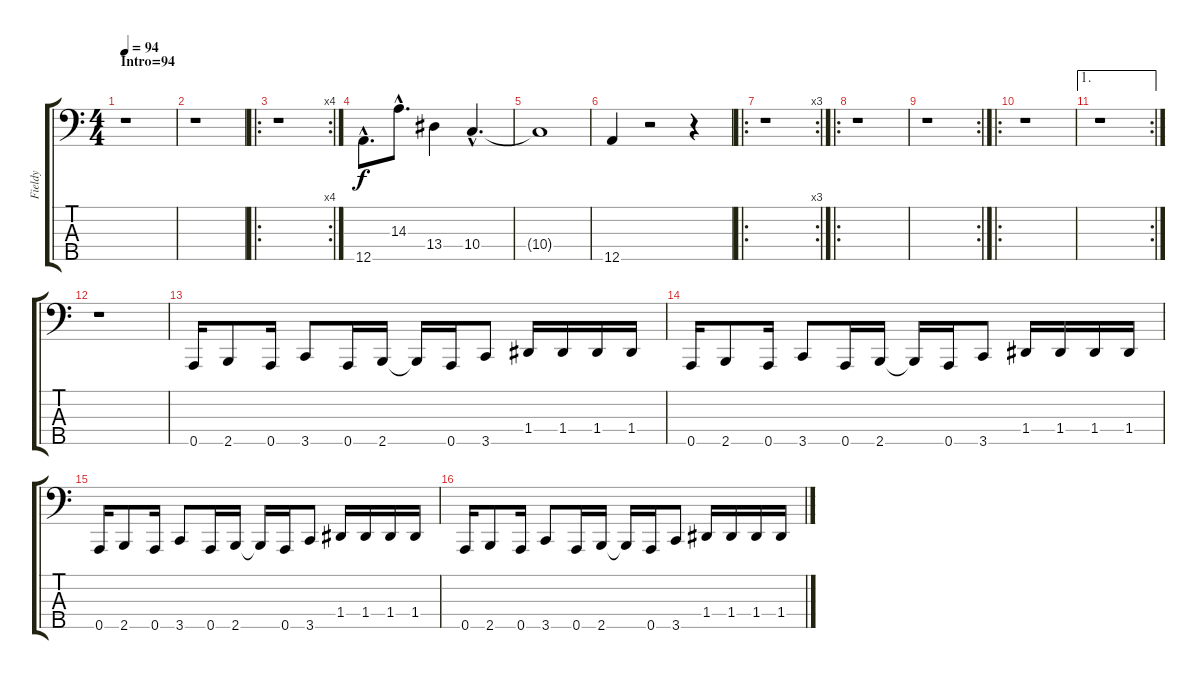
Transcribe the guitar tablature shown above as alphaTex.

\track ("Fieldy" "Fieldy") {instrument slapbass1}
\staff {score tabs}
\tuning (F2 C2 G1 D1 A0) {hide}
\ts (4 4)
\section ("" "Intro=94")
\tempo 94
\clef f4
\ks c
r.1{dy f instrument slapbass1} |
r.1 |
\ro
\rc 4
r.1 |
12.5{hac}.8{d instrument electricbassfinger} 14.3{hac}.8{d} 13.4.4 10.4{hac}.4{d} |
10.4{t}.1 |
12.5.4 r.2 r.4 |
\ro
\rc 3
r.1 |
\ro
r.1 |
\rc 2
r.1 |
\ro
r.1 |
\ae 1
\rc 2
r.1 |
r.1 |
0.5.16{instrument slapbass1} 2.5.8 0.5.16 3.5.8 0.5.16 2.5.16 2.5{t}.16 0.5.16 3.5.8 1.4.16 1.4.16 1.4.16 1.4.16 |
0.5.16 2.5.8 0.5.16 3.5.8 0.5.16 2.5.16 2.5{t}.16 0.5.16 3.5.8 1.4.16 1.4.16 1.4.16 1.4.16 |
0.5.16 2.5.8 0.5.16 3.5.8 0.5.16 2.5.16 2.5{t}.16 0.5.16 3.5.8 1.4.16 1.4.16 1.4.16 1.4.16 |
0.5.16 2.5.8 0.5.16 3.5.8 0.5.16 2.5.16 2.5{t}.16 0.5.16 3.5.8 1.4.16 1.4.16 1.4.16 1.4.16
